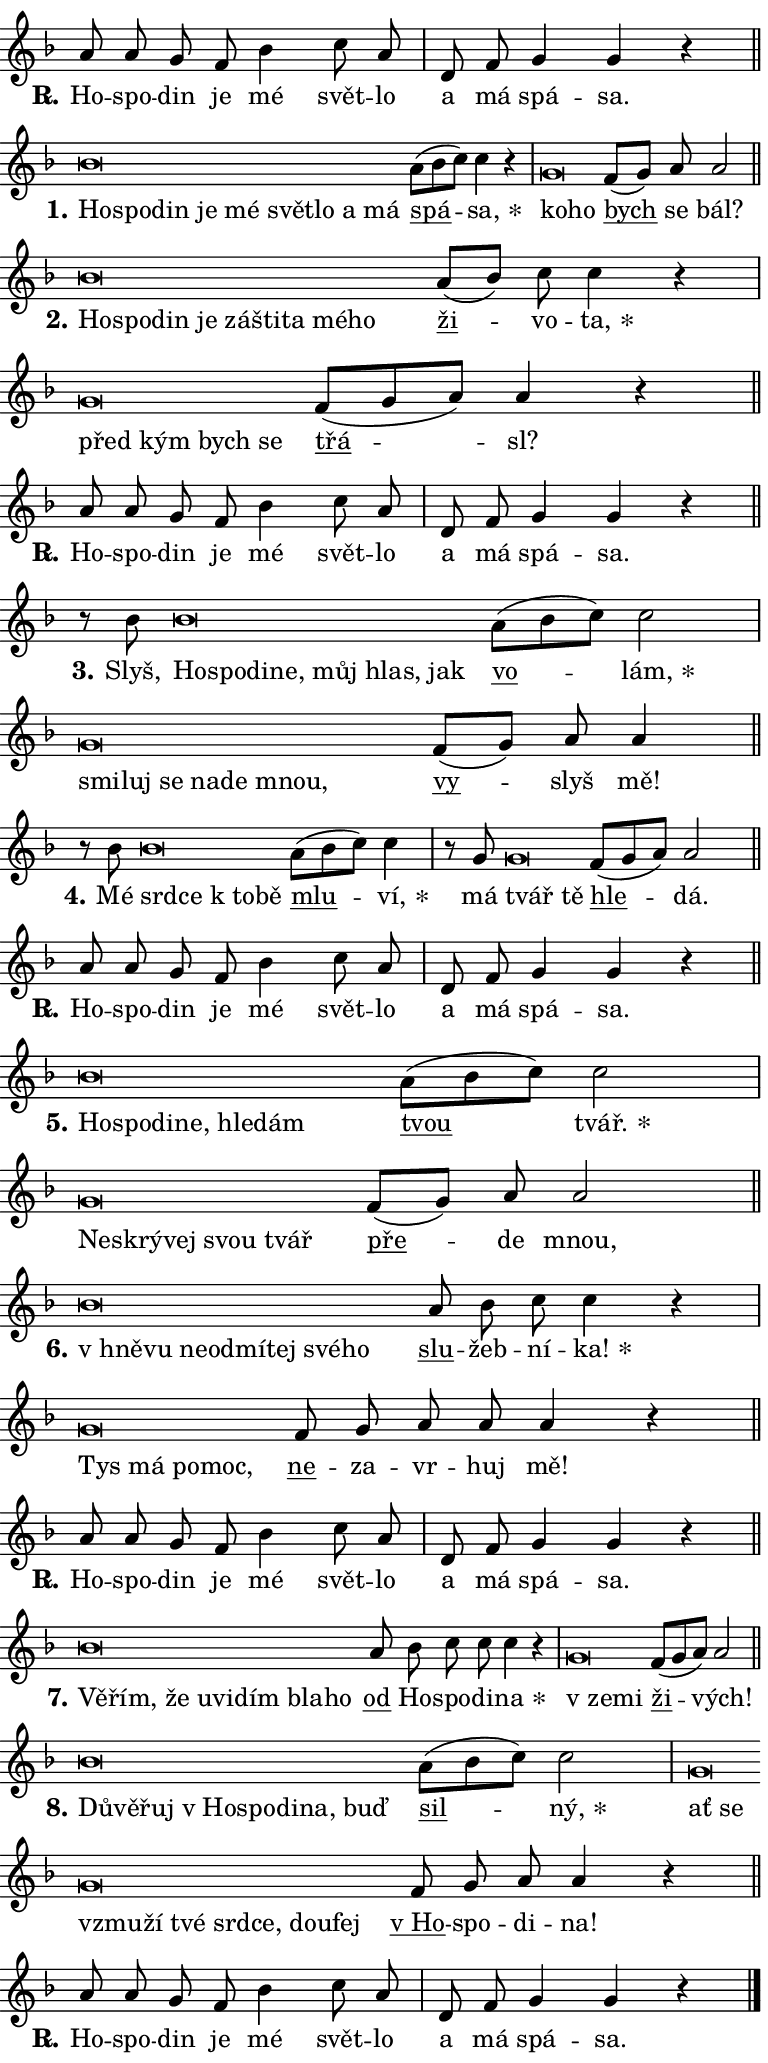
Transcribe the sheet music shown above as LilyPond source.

\version "2.24.0"
\header { tagline = "" }
\paper {
  indent = 0\cm
  top-margin = 0\cm
  right-margin = 0.13\cm % to fit lyric hyphens
  bottom-margin = 0\cm
  left-margin = 0\cm
  paper-width = 13\cm
  page-breaking = #ly:one-page-breaking
  system-system-spacing.basic-distance = #11
  score-system-spacing.basic-distance = #11
  ragged-last = ##f
}


%% Author: Thomas Morley
%% https://lists.gnu.org/archive/html/lilypond-user/2020-05/msg00002.html
#(define (line-position grob)
"Returns position of @var[grob} in current system:
   @code{'start}, if at first time-step
   @code{'end}, if at last time-step
   @code{'middle} otherwise
"
  (let* ((col (ly:item-get-column grob))
         (ln (ly:grob-object col 'left-neighbor))
         (rn (ly:grob-object col 'right-neighbor))
         (col-to-check-left (if (ly:grob? ln) ln col))
         (col-to-check-right (if (ly:grob? rn) rn col))
         (break-dir-left
           (and
             (ly:grob-property col-to-check-left 'non-musical #f)
             (ly:item-break-dir col-to-check-left)))
         (break-dir-right
           (and
             (ly:grob-property col-to-check-right 'non-musical #f)
             (ly:item-break-dir col-to-check-right))))
        (cond ((eqv? 1 break-dir-left) 'start)
              ((eqv? -1 break-dir-right) 'end)
              (else 'middle))))

#(define (tranparent-at-line-position vctor)
  (lambda (grob)
  "Relying on @code{line-position} select the relevant enry from @var{vctor}.
Used to determine transparency,"
    (case (line-position grob)
      ((end) (not (vector-ref vctor 0)))
      ((middle) (not (vector-ref vctor 1)))
      ((start) (not (vector-ref vctor 2))))))

noteHeadBreakVisibility =
#(define-music-function (break-visibility)(vector?)
"Makes @code{NoteHead}s transparent relying on @var{break-visibility}"
#{
  \override NoteHead.transparent =
    #(tranparent-at-line-position break-visibility)
#})

#(define delete-ledgers-for-transparent-note-heads
  (lambda (grob)
    "Reads whether a @code{NoteHead} is transparent.
If so this @code{NoteHead} is removed from @code{'note-heads} from
@var{grob}, which is supposed to be @code{LedgerLineSpanner}.
As a result ledgers are not printed for this @code{NoteHead}"
    (let* ((nhds-array (ly:grob-object grob 'note-heads))
           (nhds-list
             (if (ly:grob-array? nhds-array)
                 (ly:grob-array->list nhds-array)
                 '()))
           ;; Relies on the transparent-property being done before
           ;; Staff.LedgerLineSpanner.after-line-breaking is executed.
           ;; This is fragile ...
           (to-keep
             (remove
               (lambda (nhd)
                 (ly:grob-property nhd 'transparent #f))
               nhds-list)))
      ;; TODO find a better method to iterate over grob-arrays, similiar
      ;; to filter/remove etc for lists
      ;; For now rebuilt from scratch
      (set! (ly:grob-object grob 'note-heads)  '())
      (for-each
        (lambda (nhd)
          (ly:pointer-group-interface::add-grob grob 'note-heads nhd))
        to-keep))))

squashNotes = {
  \override NoteHead.X-extent = #'(-0.2 . 0.2)
  \override NoteHead.Y-extent = #'(-0.75 . 0)
  \override NoteHead.stencil =
    #(lambda (grob)
       (let ((pos (ly:grob-property grob 'staff-position)))
         (begin
           (if (< pos -7) (display "ERROR: Lower brevis then expected\n") (display ""))
           (if (<= pos -6) ly:text-interface::print ly:note-head::print))))
}
unSquashNotes = {
  \revert NoteHead.X-extent
  \revert NoteHead.Y-extent
  \revert NoteHead.stencil
}

hideNotes = \noteHeadBreakVisibility #begin-of-line-visible
unHideNotes = \noteHeadBreakVisibility #all-visible

% work-around for resetting accidentals
% https://lilypond.org/doc/v2.23/Documentation/notation/displaying-rhythms#unmetered-music
cadenzaMeasure = {
  \cadenzaOff
  \partial 1024 s1024
  \cadenzaOn
}

#(define-markup-command (accent layout props text) (markup?)
  "Underline accented syllable"
  (interpret-markup layout props
    #{\markup \override #'(offset . 4.3) \underline { #text }#}))

responsum = \markup \concat {
  "R" \hspace #-1.05 \path #0.1 #'((moveto 0 0.07) (lineto 0.9 0.8)) \hspace #0.05 "."
}

spaceSize = #0.6828661417322834 % exact space size for TeX Gyre Schola

\layout {
  \context {
    \Staff
    \remove "Time_signature_engraver"
    \override LedgerLineSpanner.after-line-breaking = #delete-ledgers-for-transparent-note-heads
  }
  \context {
    \Lyrics {
      \override LyricSpace.minimum-distance = \spaceSize
      \override LyricText.font-name = #"TeX Gyre Schola"
      \override LyricText.font-size = 1
      \override StanzaNumber.font-name = #"TeX Gyre Schola Bold"
      \override StanzaNumber.font-size = 1
    }
  }
  \context {
    \Score 
    \override NoteHead.text =
      #(lambda (grob) 
        (let ((pos (ly:grob-property grob 'staff-position)))
          #{\markup {
            \combine
              \halign #-0.55 \raise #(if (= pos -6) 0 0.5) \override #'(thickness . 2) \draw-line #'(3.2 . 0)
              \musicglyph "noteheads.sM1"
          }#}))
  }
}

% magnetic-lyrics.ily
%
%   written by
%     Jean Abou Samra <jean@abou-samra.fr>
%     Werner Lemberg <wl@gnu.org>
%
%   adapted by
%     Jiri Hon <jiri.hon@gmail.com>
%
% Version 2022-Apr-15

% https://www.mail-archive.com/lilypond-user@gnu.org/msg149350.html

#(define (Left_hyphen_pointer_engraver context)
   "Collect syllable-hyphen-syllable occurrences in lyrics and store
them in properties.  This engraver only looks to the left.  For
example, if the lyrics input is @code{foo -- bar}, it does the
following.

@itemize @bullet
@item
Set the @code{text} property of the @code{LyricHyphen} grob between
@q{foo} and @q{bar} to @code{foo}.

@item
Set the @code{left-hyphen} property of the @code{LyricText} grob with
text @q{foo} to the @code{LyricHyphen} grob between @q{foo} and
@q{bar}.
@end itemize

Use this auxiliary engraver in combination with the
@code{lyric-@/text::@/apply-@/magnetic-@/offset!} hook."
   (let ((hyphen #f)
         (text #f))
     (make-engraver
      (acknowledgers
       ((lyric-syllable-interface engraver grob source-engraver)
        (set! text grob)))
      (end-acknowledgers
       ((lyric-hyphen-interface engraver grob source-engraver)
        ;(when (not (grob::has-interface grob 'lyric-space-interface))
          (set! hyphen grob)));)
      ((stop-translation-timestep engraver)
       (when (and text hyphen)
         (ly:grob-set-object! text 'left-hyphen hyphen))
       (set! text #f)
       (set! hyphen #f)))))

#(define (lyric-text::apply-magnetic-offset! grob)
   "If the space between two syllables is less than the value in
property @code{LyricText@/.details@/.squash-threshold}, move the right
syllable to the left so that it gets concatenated with the left
syllable.

Use this function as a hook for
@code{LyricText@/.after-@/line-@/breaking} if the
@code{Left_@/hyphen_@/pointer_@/engraver} is active."
   (let ((hyphen (ly:grob-object grob 'left-hyphen #f)))
     (when hyphen
       (let ((left-text (ly:spanner-bound hyphen LEFT)))
         (when (grob::has-interface left-text 'lyric-syllable-interface)
           (let* ((common (ly:grob-common-refpoint grob left-text X))
                  (this-x-ext (ly:grob-extent grob common X))
                  (left-x-ext
                   (begin
                     ;; Trigger magnetism for left-text.
                     (ly:grob-property left-text 'after-line-breaking)
                     (ly:grob-extent left-text common X)))
                  ;; `delta` is the gap width between two syllables.
                  (delta (- (interval-start this-x-ext)
                            (interval-end left-x-ext)))
                  (details (ly:grob-property grob 'details))
                  (threshold (assoc-get 'squash-threshold details 0.2)))
             (when (< delta threshold)
               (let* (;; We have to manipulate the input text so that
                      ;; ligatures crossing syllable boundaries are not
                      ;; disabled.  For languages based on the Latin
                      ;; script this is essentially a beautification.
                      ;; However, for non-Western scripts it can be a
                      ;; necessity.
                      (lt (ly:grob-property left-text 'text))
                      (rt (ly:grob-property grob 'text))
                      (is-space (grob::has-interface hyphen 'lyric-space-interface))
                      (space (if is-space " " ""))
                      (extra-delta (if is-space spaceSize 0))
                      ;; Append new syllable.
                      (ltrt-space (if (and (string? lt) (string? rt))
                                (string-append lt space rt)
                                (make-concat-markup (list lt space rt))))
                      ;; Right-align `ltrt` to the right side.
                      (ltrt-space-markup (grob-interpret-markup
                               grob
                               (make-translate-markup
                                (cons (interval-length this-x-ext) 0)
                                (make-right-align-markup ltrt-space)))))
                 (begin
                   ;; Don't print `left-text`.
                   (ly:grob-set-property! left-text 'stencil #f)
                   ;; Set text and stencil (which holds all collected
                   ;; syllables so far) and shift it to the left.
                   (ly:grob-set-property! grob 'text ltrt-space)
                   (ly:grob-set-property! grob 'stencil ltrt-space-markup)
                   (ly:grob-translate-axis! grob (- (- delta extra-delta)) X))))))))))


#(define (lyric-hyphen::displace-bounds-first grob)
   ;; Make very sure this callback isn't triggered too early.
   (let ((left (ly:spanner-bound grob LEFT))
         (right (ly:spanner-bound grob RIGHT)))
     (ly:grob-property left 'after-line-breaking)
     (ly:grob-property right 'after-line-breaking)
     (ly:lyric-hyphen::print grob)))

squashThreshold = #0.4

\layout {
  \context {
    \Lyrics
    \consists #Left_hyphen_pointer_engraver
    \override LyricText.after-line-breaking =
      #lyric-text::apply-magnetic-offset!
    \override LyricHyphen.stencil = #lyric-hyphen::displace-bounds-first
    \override LyricText.details.squash-threshold = \squashThreshold
    \override LyricHyphen.minimum-distance = 0
    \override LyricHyphen.minimum-length = \squashThreshold
  }
}

squashText = \override LyricText.details.squash-threshold = 9999
unSquashText = \override LyricText.details.squash-threshold = \squashThreshold

leftText = \override LyricText.self-alignment-X = #LEFT
unLeftText = \revert LyricText.self-alignment-X

starOffset = #(lambda (grob) 
                (let ((x_offset (ly:self-alignment-interface::aligned-on-x-parent grob)))
                  (if (= x_offset 0) 0 (+ x_offset 1.2))))

star = #(define-music-function (syllable)(string?)
"Append star separator at the end of a syllable"
#{
  \once \override LyricText.X-offset = #starOffset
  \lyricmode { \markup {
    #syllable
    \override #'((font-name . "TeX Gyre Schola Bold")) \hspace #0.2 \lower #0.65 \larger "*"
  } }
#})

starAccent = #(define-music-function (syllable)(string?)
"Append star separator at the end of a syllable and make accent"
#{
  \once \override LyricText.X-offset = #starOffset
  \lyricmode { \markup {
    \accent #syllable
    \override #'((font-name . "TeX Gyre Schola Bold")) \hspace #0.2 \lower #0.65 \larger "*"
  } }
#})

breath = #(define-music-function (syllable)(string?)
"Append breathing indicator at the end of a syllable"
#{
  \lyricmode { \markup { #syllable "+" } }
#})

optionalBreath = #(define-music-function (syllable)(string?)
"Append optional breathing indicator at the end of a syllable"
#{
  \lyricmode { \markup { #syllable "(+)" } }
#})


\score {
    <<
        \new Voice = "melody" { \cadenzaOn \key f \major \relative { a'8 a g f bes4 c8 a \cadenzaMeasure \bar "|" d, f g4 g r \cadenzaMeasure \bar "||" \break } }
        \new Lyrics \lyricsto "melody" { \lyricmode { \set stanza = \responsum
Ho -- spo -- din je mé svět -- lo a má spá -- sa. } }
    >>
    \layout {}
}

\score {
    <<
        \new Voice = "melody" { \cadenzaOn \key f \major \relative { \squashNotes bes'\breve*1/16 \hideNotes \breve*1/16 \bar "" \breve*1/16 \bar "" \breve*1/16 \bar "" \breve*1/16 \bar "" \breve*1/16 \bar "" \breve*1/16 \bar "" \breve*1/16 \breve*1/16 \bar "" \unHideNotes \unSquashNotes \bar "" a8[( bes c)] c4 r \cadenzaMeasure \bar "|" \squashNotes g\breve*1/16 \hideNotes \breve*1/16 \bar "" \unHideNotes \unSquashNotes \bar "" f8[( g)] a a2 \cadenzaMeasure \bar "||" \break } }
        \new Lyrics \lyricsto "melody" { \lyricmode { \set stanza = "1."
\leftText Ho -- \squashText spo -- din je mé svět -- lo a má \unLeftText \unSquashText \markup \accent spá -- \star sa, \leftText ko -- \squashText ho \unLeftText \unSquashText \markup \accent bych se bál? } }
    >>
    \layout {}
}

\score {
    <<
        \new Voice = "melody" { \cadenzaOn \key f \major \relative { \squashNotes bes'\breve*1/16 \hideNotes \breve*1/16 \bar "" \breve*1/16 \bar "" \breve*1/16 \bar "" \breve*1/16 \bar "" \breve*1/16 \bar "" \breve*1/16 \bar "" \breve*1/16 \breve*1/16 \bar "" \unHideNotes \unSquashNotes \bar "" a8[( bes)] c c4 r \cadenzaMeasure \bar "|" \squashNotes g\breve*1/16 \hideNotes \breve*1/16 \bar "" \breve*1/16 \breve*1/16 \bar "" \unHideNotes \unSquashNotes \bar "" f8[( g a)] a4 r \cadenzaMeasure \bar "||" \break } }
        \new Lyrics \lyricsto "melody" { \lyricmode { \set stanza = "2."
\leftText Ho -- \squashText spo -- din je zá -- šti -- ta mé -- ho \unLeftText \unSquashText \markup \accent ži -- vo -- \star ta, \leftText před \squashText kým bych se \unLeftText \unSquashText \markup \accent třá -- sl? } }
    >>
    \layout {}
}

\score {
    <<
        \new Voice = "melody" { \cadenzaOn \key f \major \relative { a'8 a g f bes4 c8 a \cadenzaMeasure \bar "|" d, f g4 g r \cadenzaMeasure \bar "||" \break } }
        \new Lyrics \lyricsto "melody" { \lyricmode { \set stanza = \responsum
Ho -- spo -- din je mé svět -- lo a má spá -- sa. } }
    >>
    \layout {}
}

\score {
    <<
        \new Voice = "melody" { \cadenzaOn \key f \major \relative { r8 bes' \squashNotes bes\breve*1/16 \hideNotes \breve*1/16 \bar "" \breve*1/16 \bar "" \breve*1/16 \bar "" \breve*1/16 \bar "" \breve*1/16 \breve*1/16 \bar "" \unHideNotes \unSquashNotes \bar "" a8[( bes c)] c2 \cadenzaMeasure \bar "|" \squashNotes g\breve*1/16 \hideNotes \breve*1/16 \bar "" \breve*1/16 \bar "" \breve*1/16 \bar "" \breve*1/16 \breve*1/16 \bar "" \unHideNotes \unSquashNotes \bar "" f8[( g)] a a4 \cadenzaMeasure \bar "||" \break } }
        \new Lyrics \lyricsto "melody" { \lyricmode { \set stanza = "3."
Slyš, \leftText Ho -- \squashText spo -- di -- ne, můj hlas, jak \unLeftText \unSquashText \markup \accent vo -- \star lám, \leftText smi -- \squashText luj se na -- de mnou, \unLeftText \unSquashText \markup \accent vy -- slyš mě! } }
    >>
    \layout {}
}

\score {
    <<
        \new Voice = "melody" { \cadenzaOn \key f \major \relative { r8 bes' \squashNotes bes\breve*1/16 \hideNotes \breve*1/16 \bar "" \breve*1/16 \breve*1/16 \bar "" \unHideNotes \unSquashNotes \bar "" a8[( bes c)] c4 \cadenzaMeasure \bar "|" r8 g \squashNotes g\breve*1/16 \hideNotes \breve*1/16 \bar "" \unHideNotes \unSquashNotes \bar "" f8[( g a)] a2 \cadenzaMeasure \bar "||" \break } }
        \new Lyrics \lyricsto "melody" { \lyricmode { \set stanza = "4."
Mé \leftText srd -- \squashText ce "k to" -- bě \unLeftText \unSquashText \markup \accent mlu -- \star ví, má \leftText tvář \squashText tě \unLeftText \unSquashText \markup \accent hle -- dá. } }
    >>
    \layout {}
}

\score {
    <<
        \new Voice = "melody" { \cadenzaOn \key f \major \relative { a'8 a g f bes4 c8 a \cadenzaMeasure \bar "|" d, f g4 g r \cadenzaMeasure \bar "||" \break } }
        \new Lyrics \lyricsto "melody" { \lyricmode { \set stanza = \responsum
Ho -- spo -- din je mé svět -- lo a má spá -- sa. } }
    >>
    \layout {}
}

\score {
    <<
        \new Voice = "melody" { \cadenzaOn \key f \major \relative { \squashNotes bes'\breve*1/16 \hideNotes \breve*1/16 \bar "" \breve*1/16 \bar "" \breve*1/16 \bar "" \breve*1/16 \breve*1/16 \bar "" \unHideNotes \unSquashNotes \bar "" a8[( bes c)] c2 \cadenzaMeasure \bar "|" \squashNotes g\breve*1/16 \hideNotes \breve*1/16 \bar "" \breve*1/16 \bar "" \breve*1/16 \breve*1/16 \bar "" \unHideNotes \unSquashNotes \bar "" f8[( g)] a a2 \cadenzaMeasure \bar "||" \break } }
        \new Lyrics \lyricsto "melody" { \lyricmode { \set stanza = "5."
\leftText Ho -- \squashText spo -- di -- ne, hle -- dám \unLeftText \unSquashText \markup \accent tvou \star tvář. \leftText Ne -- \squashText skrý -- vej svou tvář \unLeftText \unSquashText \markup \accent pře -- de mnou, } }
    >>
    \layout {}
}

\score {
    <<
        \new Voice = "melody" { \cadenzaOn \key f \major \relative { \squashNotes bes'\breve*1/16 \hideNotes \breve*1/16 \bar "" \breve*1/16 \bar "" \breve*1/16 \bar "" \breve*1/16 \bar "" \breve*1/16 \bar "" \breve*1/16 \breve*1/16 \bar "" \unHideNotes \unSquashNotes \bar "" a8 bes c c4 r \cadenzaMeasure \bar "|" \squashNotes g\breve*1/16 \hideNotes \breve*1/16 \bar "" \breve*1/16 \breve*1/16 \bar "" \unHideNotes \unSquashNotes \bar "" f8 g a a a4 r \cadenzaMeasure \bar "||" \break } }
        \new Lyrics \lyricsto "melody" { \lyricmode { \set stanza = "6."
\leftText "v hně" -- \squashText vu ne -- od -- mí -- tej své -- ho \unLeftText \unSquashText \markup \accent slu -- žeb -- ní -- \star ka! \leftText Tys \squashText má po -- moc, \unLeftText \unSquashText \markup \accent ne -- za -- vr -- huj mě! } }
    >>
    \layout {}
}

\score {
    <<
        \new Voice = "melody" { \cadenzaOn \key f \major \relative { a'8 a g f bes4 c8 a \cadenzaMeasure \bar "|" d, f g4 g r \cadenzaMeasure \bar "||" \break } }
        \new Lyrics \lyricsto "melody" { \lyricmode { \set stanza = \responsum
Ho -- spo -- din je mé svět -- lo a má spá -- sa. } }
    >>
    \layout {}
}

\score {
    <<
        \new Voice = "melody" { \cadenzaOn \key f \major \relative { \squashNotes bes'\breve*1/16 \hideNotes \breve*1/16 \bar "" \breve*1/16 \bar "" \breve*1/16 \bar "" \breve*1/16 \bar "" \breve*1/16 \bar "" \breve*1/16 \breve*1/16 \bar "" \unHideNotes \unSquashNotes \bar "" a8 bes c c c4 r \cadenzaMeasure \bar "|" \squashNotes g\breve*1/16 \hideNotes \breve*1/16 \bar "" \unHideNotes \unSquashNotes \bar "" f8[( g a)] a2 \cadenzaMeasure \bar "||" \break } }
        \new Lyrics \lyricsto "melody" { \lyricmode { \set stanza = "7."
\leftText Vě -- \squashText řím, že u -- vi -- dím bla -- ho \unLeftText \unSquashText \markup \accent od Ho -- spo -- di -- \star na \leftText "v ze" -- \squashText mi \unLeftText \unSquashText \markup \accent ži -- vých! } }
    >>
    \layout {}
}

\score {
    <<
        \new Voice = "melody" { \cadenzaOn \key f \major \relative { \squashNotes bes'\breve*1/16 \hideNotes \breve*1/16 \bar "" \breve*1/16 \bar "" \breve*1/16 \bar "" \breve*1/16 \bar "" \breve*1/16 \bar "" \breve*1/16 \breve*1/16 \bar "" \unHideNotes \unSquashNotes \bar "" a8[( bes c)] c2 \cadenzaMeasure \bar "|" \squashNotes g\breve*1/16 \hideNotes \breve*1/16 \bar "" \breve*1/16 \bar "" \breve*1/16 \bar "" \breve*1/16 \bar "" \breve*1/16 \bar "" \breve*1/16 \bar "" \breve*1/16 \breve*1/16 \bar "" \unHideNotes \unSquashNotes \bar "" f8 g a a4 r \cadenzaMeasure \bar "||" \break } }
        \new Lyrics \lyricsto "melody" { \lyricmode { \set stanza = "8."
\leftText Dů -- \squashText vě -- řuj "v Ho" -- spo -- di -- na, buď \unLeftText \unSquashText \markup \accent sil -- \star ný, \leftText ať \squashText se vzmu -- ží tvé srd -- ce, dou -- fej \unLeftText \unSquashText \markup \accent "v Ho" -- spo -- di -- na! } }
    >>
    \layout {}
}

\score {
    <<
        \new Voice = "melody" { \cadenzaOn \key f \major \relative { a'8 a g f bes4 c8 a \cadenzaMeasure \bar "|" d, f g4 g r \cadenzaMeasure \bar "||" \break } \bar "|." }
        \new Lyrics \lyricsto "melody" { \lyricmode { \set stanza = \responsum
Ho -- spo -- din je mé svět -- lo a má spá -- sa. } }
    >>
    \layout {}
}
